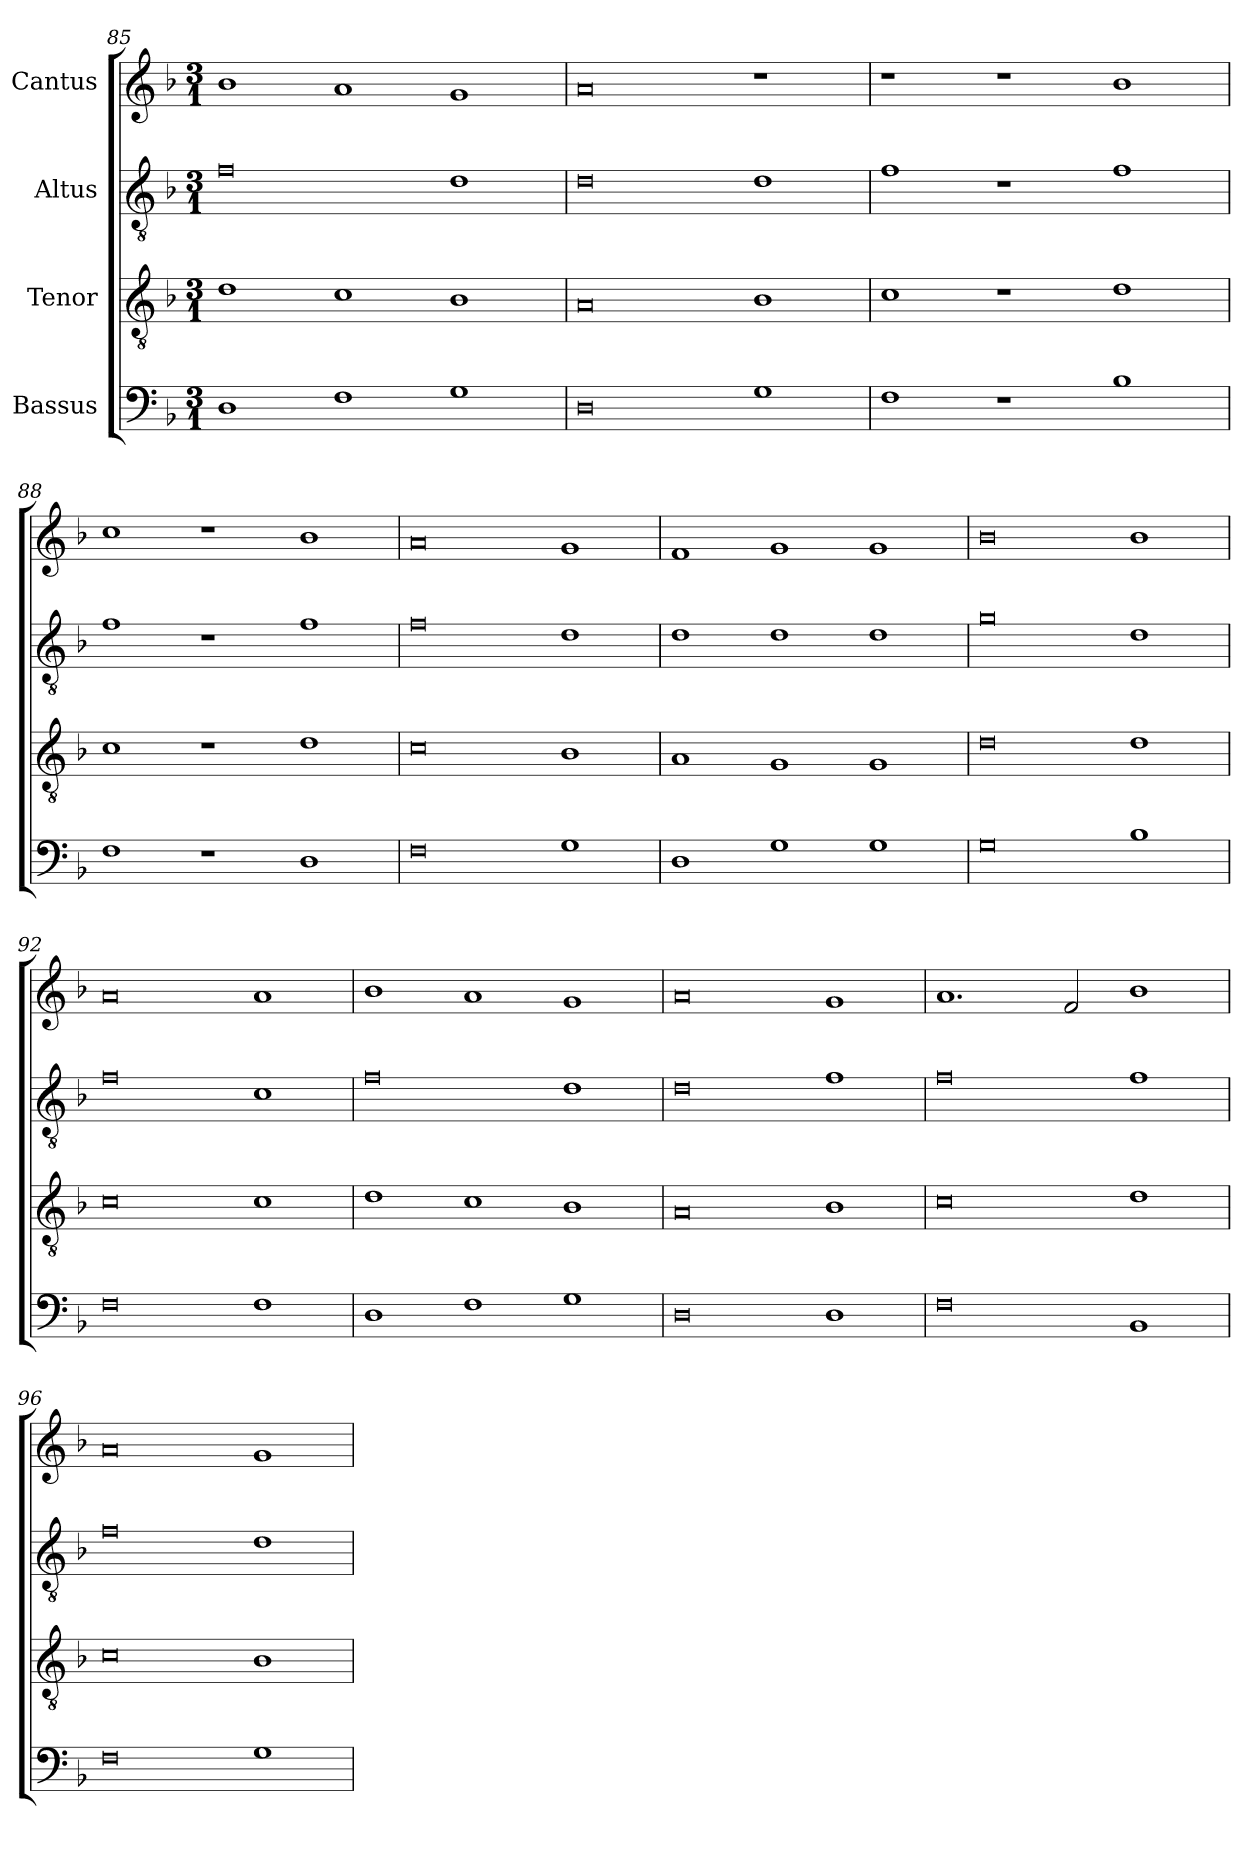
**kern	**kern	**kern	**kern
*part4	*part3	*part2	*part1
*staff4	*staff3	*staff2	*staff1
*I"Bassus	*I"Tenor	*I"Altus	*I"Cantus
*clefF4	*clefGv2	*clefGv2	*clefG2
*	*ITrd7c12	*ITrd7c12	*
*k[b-]	*k[b-]	*k[b-]	*k[b-]
*F:	*F:	*F:	*F:
*M3/1	*M3/1	*M3/1	*M3/1
=85	=85	=85	=85
1Di	1Di	0Fi	1b-i
1Fi	1Ci	.	1ai
1Gi	1BB-i	1Di	1gi
=86	=86	=86	=86
0Di	0AAi	0Di	0ai
1Gi	1BB-i	1Di	1r
=87	=87	=87	=87
1Fi	1Ci	1Fi	1r
1r	1r	1r	1r
1B-i	1Di	1Fi	1b-i
=88	=88	=88	=88
1Fi	1Ci	1Fi	1cci
1r	1r	1r	1r
1Di	1Di	1Fi	1b-i
!!LO:PB:g=z
=89	=89	=89	=89
0Fi	0Ci	0Fi	0ai
1Gi	1BB-i	1Di	1gi
=90	=90	=90	=90
1Di	1AAi	1Di	1fi
1Gi	1GGi	1Di	1gi
1Gi	1GGi	1Di	1gi
=91	=91	=91	=91
0Gi	0Di	0Gi	0b-i
1B-i	1Di	1Di	1b-i
=92	=92	=92	=92
0Fi	0Ci	0Fi	0ai
1Fi	1Ci	1Ci	1ai
=93	=93	=93	=93
1Di	1Di	0Fi	1b-i
1Fi	1Ci	.	1ai
1Gi	1BB-i	1Di	1gi
!!LO:LB:g=z
=94	=94	=94	=94
0Di	0AAi	0Di	0ai
1Di	1BB-i	1Fi	1gi
=95	=95	=95	=95
0Fi	0Ci	0Fi	1.ai
.	.	.	2fi/
1BB-i	1Di	1Fi	1b-i
=96	=96	=96	=96
0Fi	0Ci	0Fi	0ai
1Gi	1BB-i	1Di	1gi
=	=	=	=
*-	*-	*-	*-
